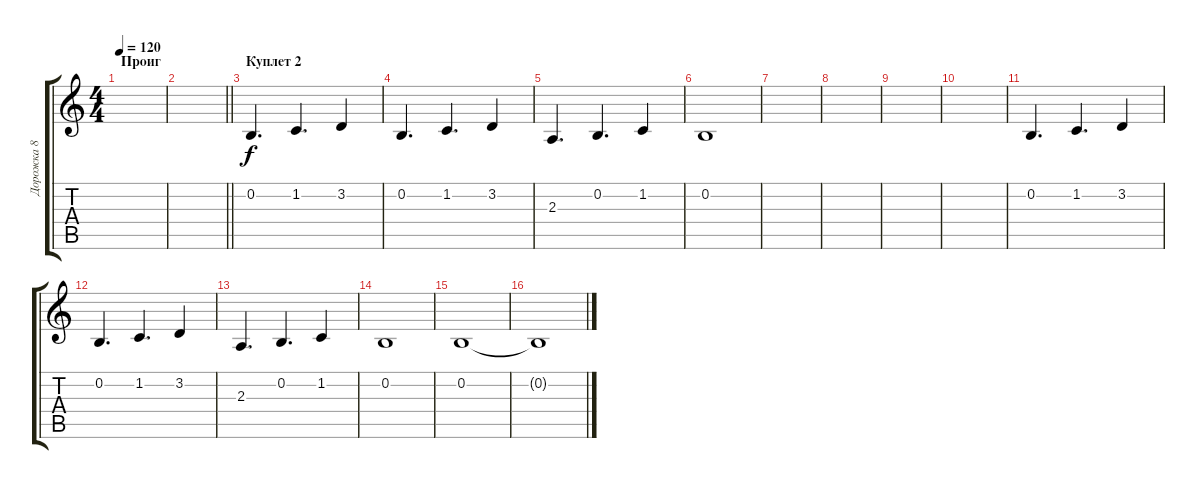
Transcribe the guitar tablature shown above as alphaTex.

\track ("Дорожка 8" "Дорожка 8") {instrument choiraahs}
\staff {score tabs}
\tuning (E4 B3 G3 D3 A2 E2) {hide}
\ts (4 4)
\section ("" "Проиг")
\tempo 120
\clef g2
\ks c
|
\barLineRight lightlight
|
\section ("" "Куплет 2")
0.2.4{d} 1.2.4{d} 3.2.4 |
0.2.4{d} 1.2.4{d} 3.2.4 |
2.3.4{d} 0.2.4{d} 1.2.4 |
0.2.1 |
|
|
|
|
0.2.4{d} 1.2.4{d} 3.2.4 |
0.2.4{d} 1.2.4{d} 3.2.4 |
2.3.4{d} 0.2.4{d} 1.2.4 |
0.2.1 |
0.2.1 |
0.2{t}.1
